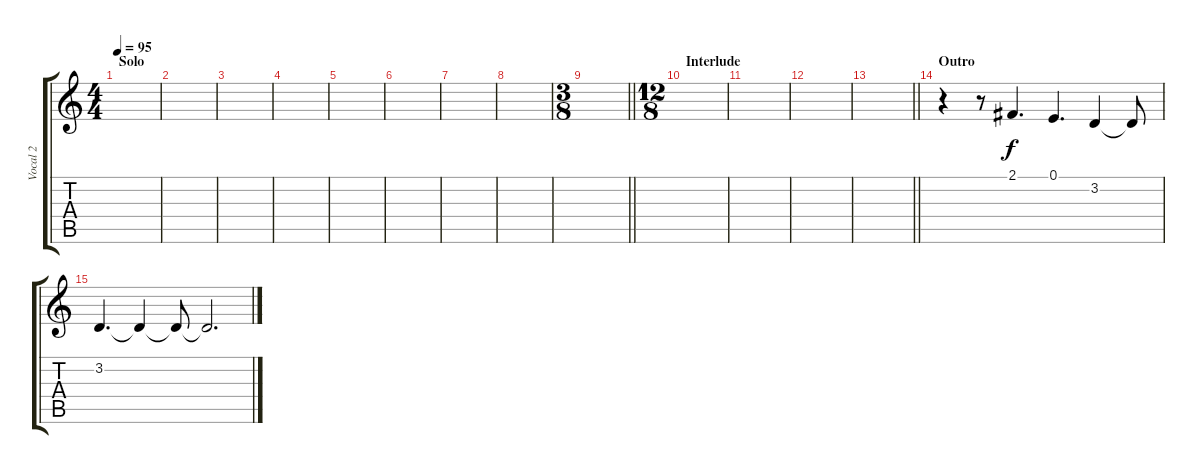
\track ("Vocal 2" "Vocal 2") {instrument lead2sawtooth}
\staff {score tabs}
\tuning (E4 B3 G3 D3 A2 E2) {hide}
\ts (4 4)
\section ("" "Solo")
\tempo 95
\clef g2
\ks c
|
|
|
|
|
|
|
|
\ts (3 8)
\barLineRight lightlight
|
\ts (12 8)
\section ("" "Interlude")
|
|
|
\barLineRight lightlight
|
\section ("" "Outro")
r.4{volume 8} r.8 2.1.4{d} 0.1.4{d} 3.2.4 3.2{t}.8 |
3.2.4{d} 3.2{t}.4 3.2{t}.8 3.2{t}.2{d}
